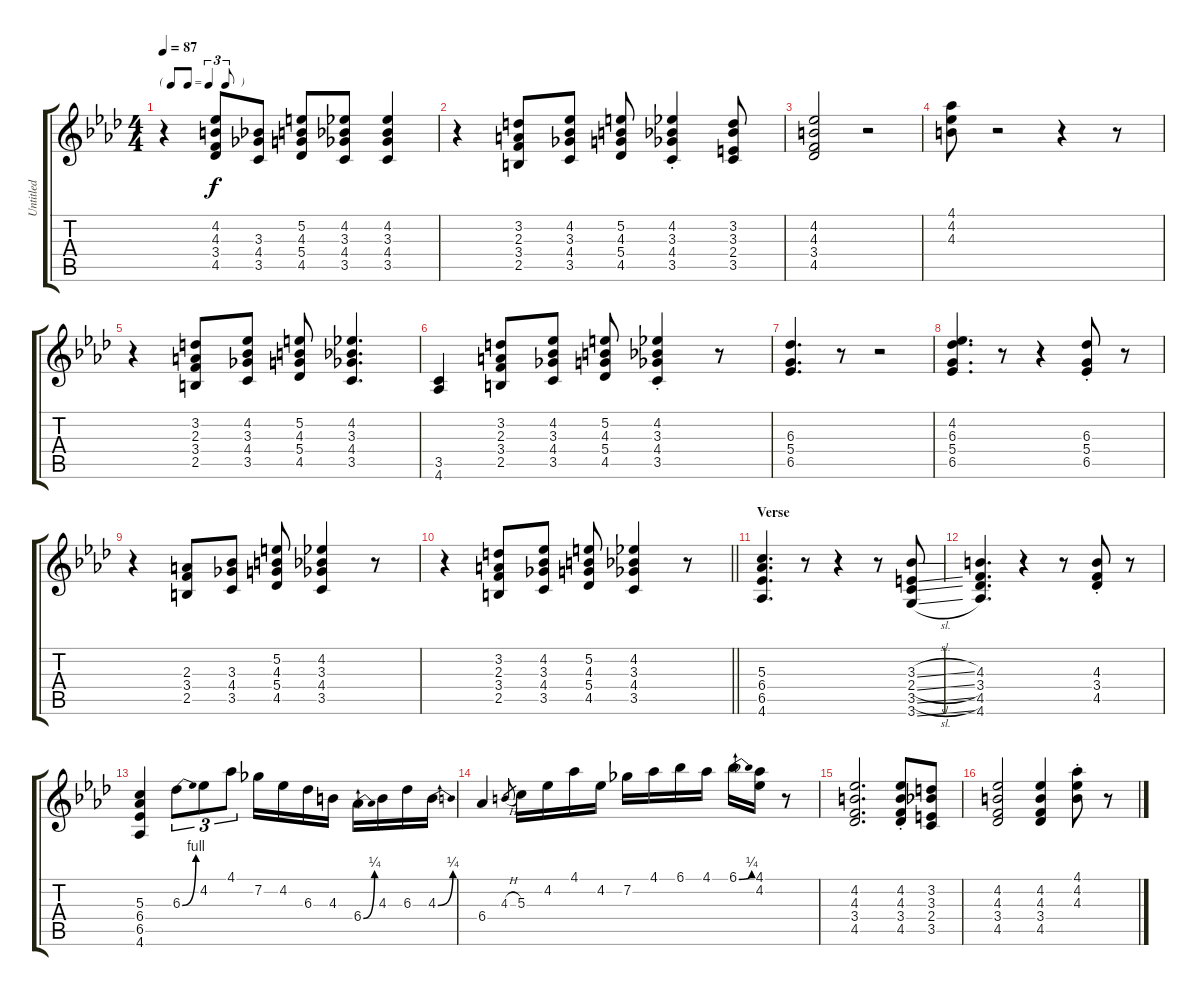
\track ("Untitled" "Untitled") {instrument acousticguitarnylon}
\staff {score tabs}
\tuning (E4 B3 G3 D3 A2 E2) {hide}
\ts (4 4)
\tf triplet8th
\tempo 87
\clef g2
\ks ab
r.4{dy f} (4.2 4.3 3.4 4.5).8 (3.3 4.4 3.5).8 (5.2 4.3 5.4 4.5).8 (4.2 3.3 4.4 3.5).8 (4.2 3.3 4.4 3.5).4 |
r.4 (3.2 2.3 3.4 2.5).8 (4.2 3.3 4.4 3.5).8 (5.2 4.3 5.4 4.5).8 (4.2{st} 3.3{st} 4.4{st} 3.5{st}).4 (3.2 3.3 2.4 3.5).8 |
(4.2 4.3 3.4 4.5).2 r.2 |
(4.1 4.2 4.3).8 r.2 r.4 r.8 |
r.4 (3.2 2.3 3.4 2.5).8 (4.2 3.3 4.4 3.5).8 (5.2 4.3 5.4 4.5).8 (4.2 3.3 4.4 3.5).4{d} |
(3.5 4.6).4 (3.2 2.3 3.4 2.5).8 (4.2 3.3 4.4 3.5).8 (5.2 4.3 5.4 4.5).8 (4.2{st} 3.3{st} 4.4{st} 3.5{st}).4 r.8 |
(6.3 5.4 6.5).4{d} r.8 r.2 |
(4.2 6.3 5.4 6.5).4{d} r.8 r.4 (6.3{st} 5.4{st} 6.5{st}).8 r.8 |
r.4 (2.3 3.4 2.5).8 (3.3 4.4 3.5).8 (5.2 4.3 5.4 4.5).8 (4.2 3.3 4.4 3.5).4 r.8 |
\barLineRight lightlight
r.4 (3.2 2.3 3.4 2.5).8 (4.2 3.3 4.4 3.5).8 (5.2 4.3 5.4 4.5).8 (4.2 3.3 4.4 3.5).4 r.8 |
\section ("" "Verse")
(5.3 6.4 6.5 4.6).4{d} r.8 r.4 r.8 (3.3{sl} 2.4{sl} 3.5{sl} 3.6{sl}).8 |
(4.3 3.4 4.5 4.6).4{d} r.4 r.8 (4.3{st} 3.4{st} 4.5{st}).8 r.8 |
(5.3 6.4 6.5 4.6).4 6.3{be (bend 0 0 60 4)}.8{tu (3 2)} 4.2.8{tu (3 2)} 4.1.8{tu (3 2)} 7.2.16 4.2.16 6.3.16 4.3.16 6.4{be (bend 0 0 60 1)}.16 4.3.16 6.3.16 4.3{be (bend 0 0 60 1)}.16 |
6.4.4 4.3{h}.8{gr} 5.3.16 4.2.16 4.1.16 4.2.16 7.2.16 4.1.16 6.1.16 4.1.16 6.1{be (bend 0 0 60 1)}.16 (4.1 4.2).16 r.8 |
(4.2 4.3 3.4 4.5).2{d} (4.2{st} 4.3{st} 3.4{st} 4.5{st}).8 (3.2 3.3 2.4 3.5).8 |
(4.2 4.3 3.4 4.5).2 (4.2 4.3 3.4 4.5).4 (4.1{st} 4.2{st} 4.3{st}).8 r.8
